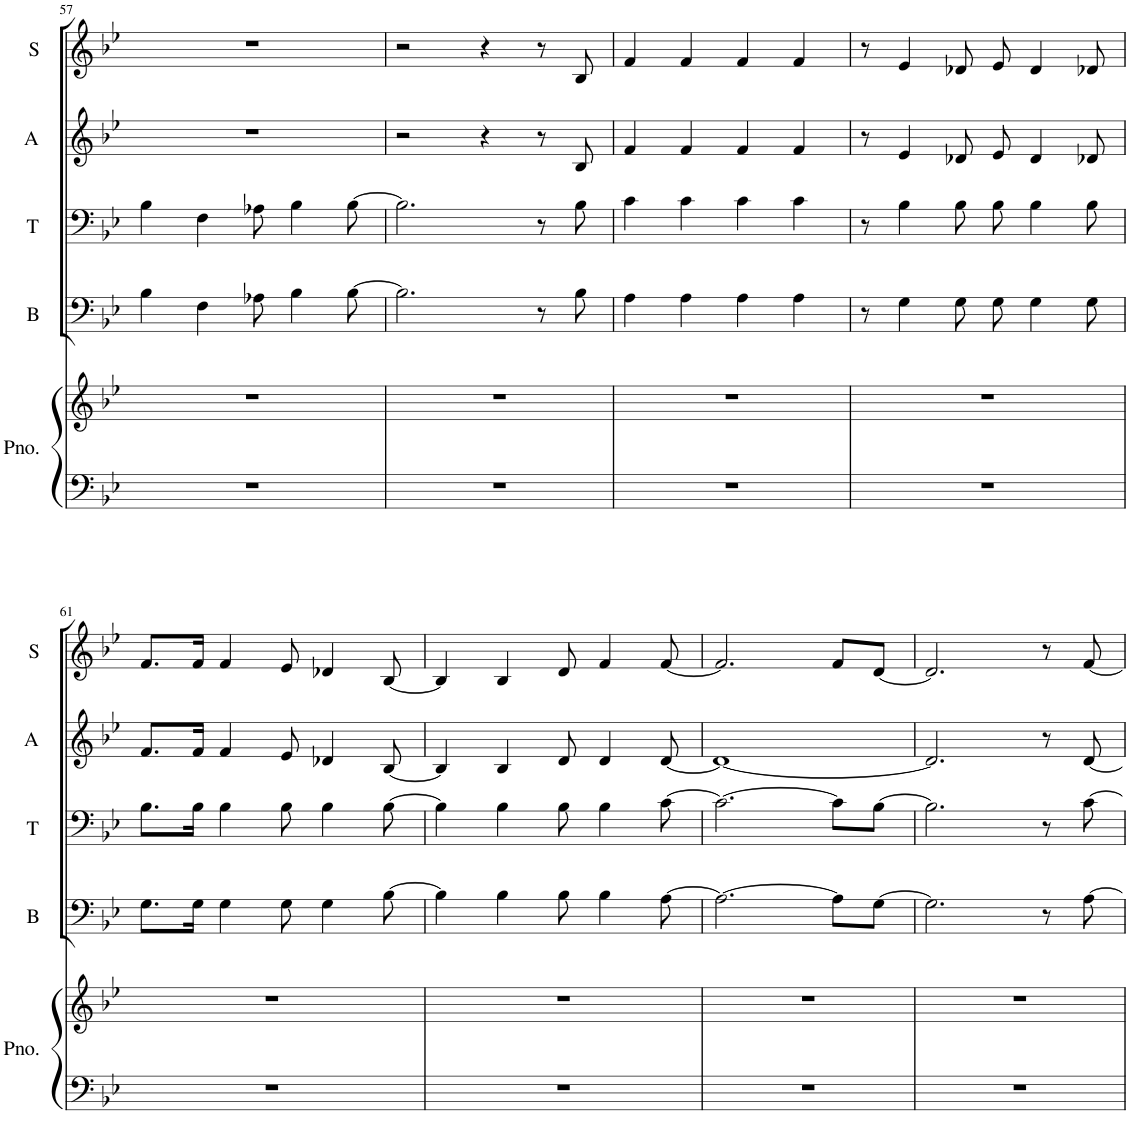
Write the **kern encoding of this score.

**kern	**kern	**kern	**kern	**kern	**kern
*part5	*part5	*part4	*part3	*part2	*part1
*staff6	*staff5	*staff4	*staff3	*staff2	*staff1
*I"Piano	*	*I"Bass	*I"Tenor	*I"Alto	*I"Soprano
*I'Pno.	*	*I'B	*I'T	*I'A	*I'S
!!LO:PB:g=z
*clefF4	*clefG2	*clefF4	*clefF4	*clefG2	*clefG2
*k[b-e-]	*k[b-e-]	*k[b-e-]	*k[b-e-]	*k[b-e-]	*k[b-e-]
*M4/4	*M4/4	*M4/4	*M4/4	*M4/4	*M4/4
=57	=57	=57	=57	=57	=57
1r	1r	4B-\	4B-\	1r	1r
.	.	4F\	4F\	.	.
.	.	8A-X\	8A-X\	.	.
.	.	4B-\	4B-\	.	.
.	.	[8B-\	[8B-\	.	.
=58	=58	=58	=58	=58	=58
1r	1r	2.B-\]	2.B-\]	2r	2r
.	.	.	.	4r	4r
.	.	8r	8r	8r	8r
.	.	8B-\	8B-\	8B-/	8B-/
=59	=59	=59	=59	=59	=59
1r	1r	4A\	4c\	4f/	4f/
.	.	4A\	4c\	4f/	4f/
.	.	4A\	4c\	4f/	4f/
.	.	4A\	4c\	4f/	4f/
=60	=60	=60	=60	=60	=60
1r	1r	8r	8r	8r	8r
.	.	4G\	4B-\	4e-/	4e-/
.	.	8G\	8B-\	8d-X/	8d-X/
.	.	8G\	8B-\	8e-/	8e-/
.	.	4G\	4B-\	4d-/	4d-/
.	.	8G\	8B-\	8d-X/	8d-X/
!!LO:LB:g=z
=61	=61	=61	=61	=61	=61
1r	1r	8.G\L	8.B-\L	8.f/L	8.f/L
.	.	16G\Jk	16B-\Jk	16f/Jk	16f/Jk
.	.	4G\	4B-\	4f/	4f/
.	.	8G\	8B-\	8e-/	8e-/
.	.	4G\	4B-\	4d-X/	4d-X/
.	.	[8B-\	[8B-\	[8B-/	[8B-/
=62	=62	=62	=62	=62	=62
1r	1r	4B-\]	4B-\]	4B-/]	4B-/]
.	.	4B-\	4B-\	4B-/	4B-/
.	.	8B-\	8B-\	8d/	8d/
.	.	4B-\	4B-\	4d/	4f/
.	.	[8A\	[8c\	[8d/	[8f/
=63	=63	=63	=63	=63	=63
1r	1r	2.A\_	2.c\_	1d_	2.f/]
.	.	8A\L]	8c\L]	.	8f/L
.	.	[8G\J	[8B-\J	.	[8d/J
=64	=64	=64	=64	=64	=64
1r	1r	2.G\]	2.B-\]	2.d/]	2.d/]
.	.	8r	8r	8r	8r
.	.	[8A\	[8c\	[8d/	[8f/
=	=	=	=	=	=
*-	*-	*-	*-	*-	*-
